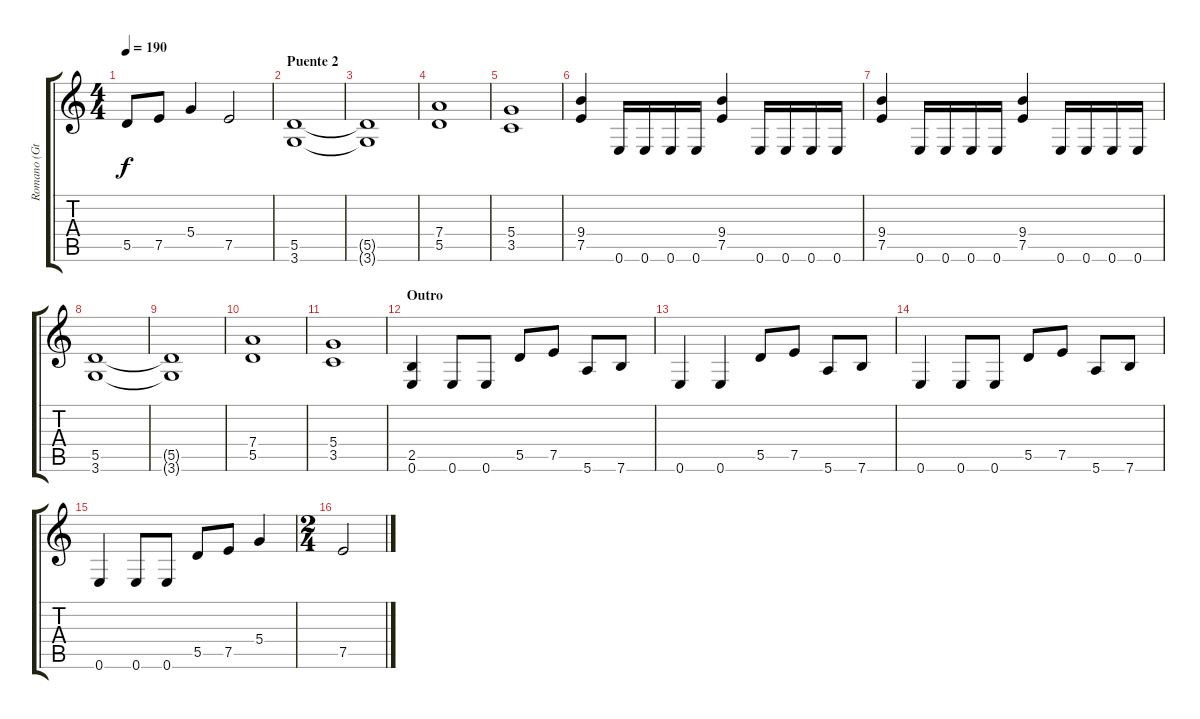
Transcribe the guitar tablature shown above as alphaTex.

\track ("Romano (Gtr 2)" "Romano (Gt") {instrument distortionguitar}
\staff {score tabs}
\tuning (E4 B3 G3 D3 A2 E2) {hide}
\ts (4 4)
\tempo 190
\clef g2
\ks c
5.5.8{dy f} 7.5.8 5.4.4 7.5.2 |
\section ("" "Puente 2")
(5.5 3.6).1 |
(5.5{t} 3.6{t}).1 |
(7.4 5.5).1 |
(5.4 3.5).1 |
(9.4 7.5).4 0.6.16 0.6.16 0.6.16 0.6.16 (9.4 7.5).4 0.6.16 0.6.16 0.6.16 0.6.16 |
(9.4 7.5).4 0.6.16 0.6.16 0.6.16 0.6.16 (9.4 7.5).4 0.6.16 0.6.16 0.6.16 0.6.16 |
(5.5 3.6).1 |
(5.5{t} 3.6{t}).1 |
(7.4 5.5).1 |
(5.4 3.5).1 |
\section ("" "Outro")
(2.5 0.6).4 0.6.8 0.6.8 5.5.8 7.5.8 5.6.8 7.6.8 |
0.6.4 0.6.4 5.5.8 7.5.8 5.6.8 7.6.8 |
0.6.4 0.6.8 0.6.8 5.5.8 7.5.8 5.6.8 7.6.8 |
0.6.4 0.6.8 0.6.8 5.5.8 7.5.8 5.4.4 |
\ts (2 4)
7.5.2
